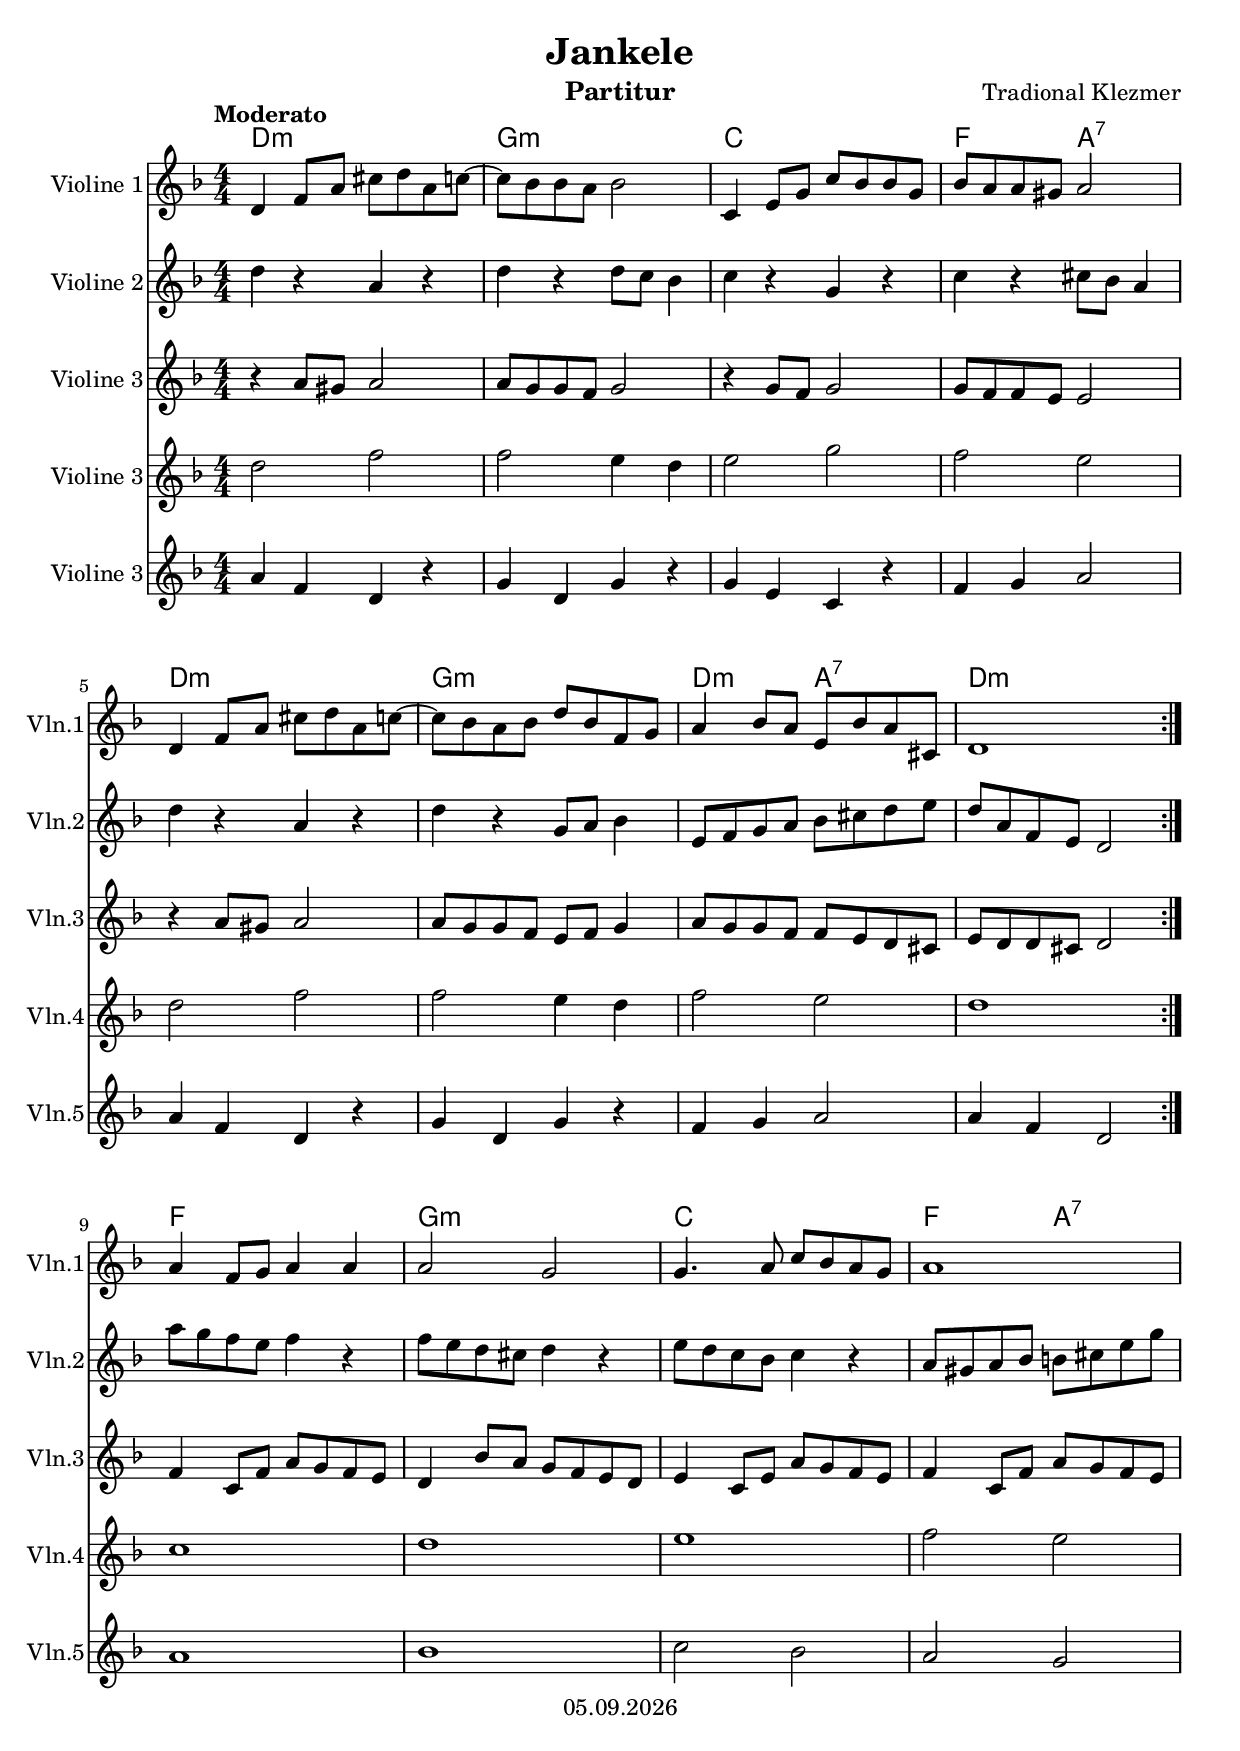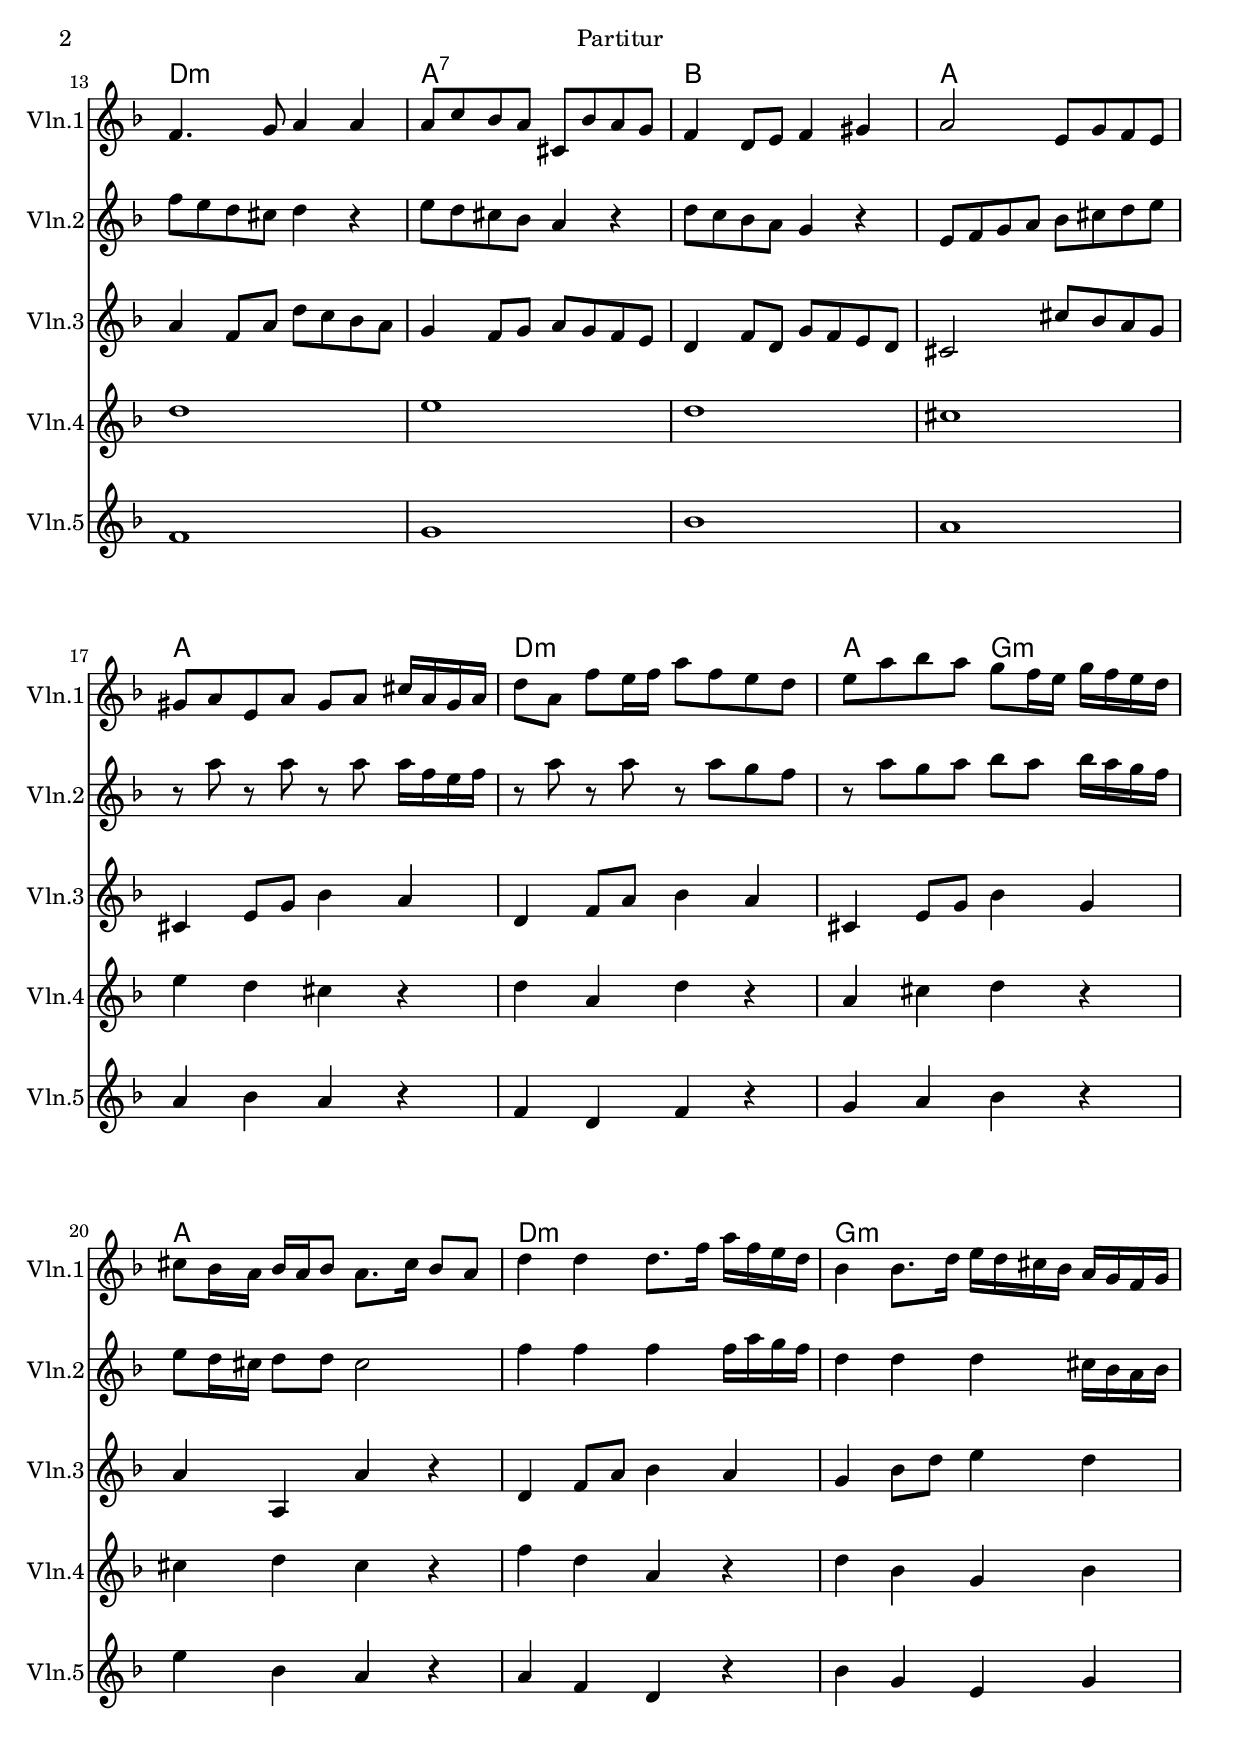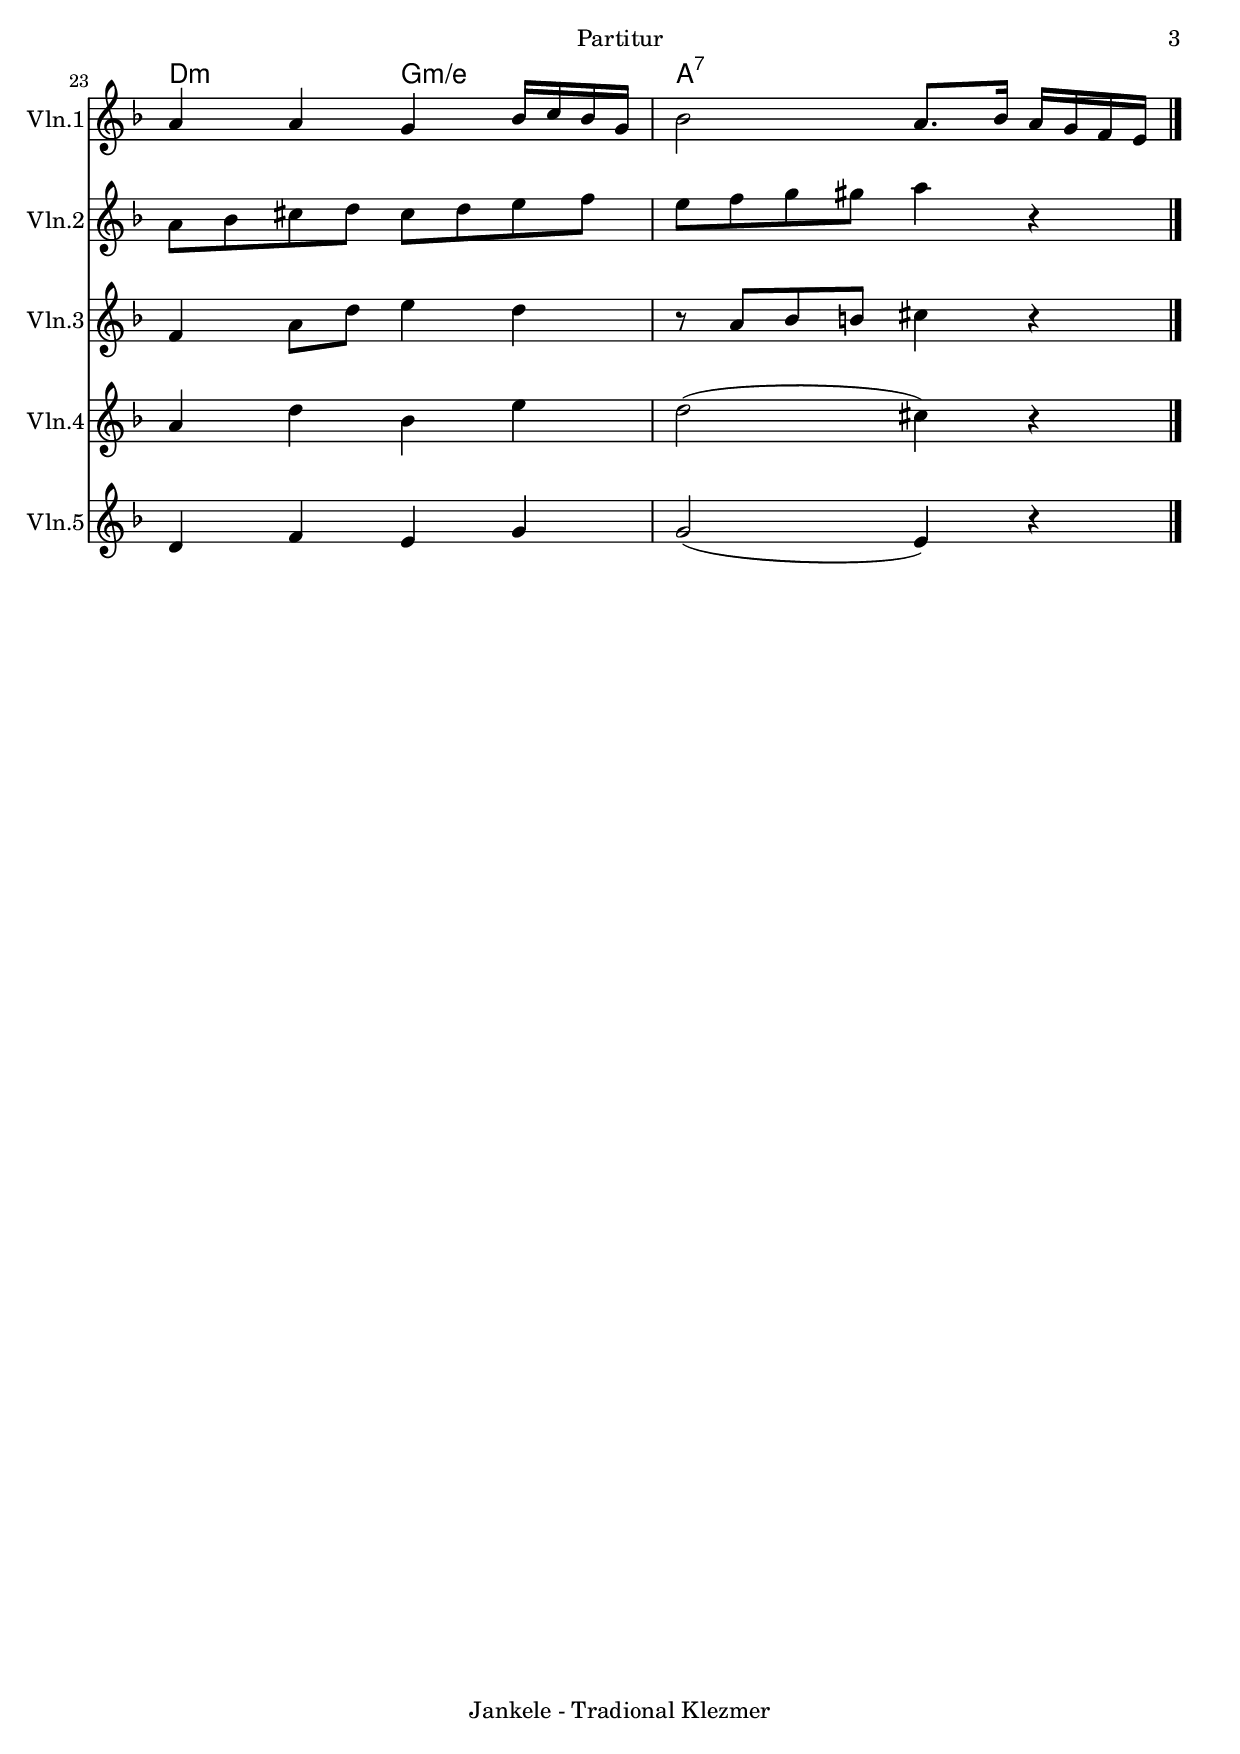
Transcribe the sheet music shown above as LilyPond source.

\version "2.18.2"

\include "../globals.ily"
\version "2.18.2"

\include "../globals.ily"

violinI = {
  \globalSettings
  \clef treble
  \relative d' {
    \repeat volta 2 {
      d4 f8 a cis d a c~ | c bes bes a bes2 | c,4 e8 g c bes bes g | bes a a gis a2 | \break
      d,4 f8 a cis d a c~ | c bes a bes d bes f g | a4 bes8 a e bes' a cis, | d1 \break
    }
    a'4 f8 g a4 a | a2 g | g4. a8 c bes a g | a1 \break
    f4. g8 a4 a | a8 c bes a cis, bes' a g | f4 d8 e f4 gis | a2 e8 g f e | \break
    gis8 a e a gis a cis16 a gis a | d8 a f' e16 f a8 f e d | e a bes a g f16 e g f e d | \break
    cis8 bes16 a bes a bes8 a8. cis16 bes8 a | d4 d d8. f16 a f e d | bes4 bes8. d16 e d cis bes a g f g | \break
    a4 a g bes16 c bes g | bes2 a8. bes16 a g f e |
    \bar "|."
  }
}

\version "2.18.2"

\include "../globals.ily"

violinII = {
  \globalSettings
  \clef treble
  \relative d'' {
    \repeat volta 2 {
      d4 r a r | d r d8 c bes4 | c4 r g r | c r cis8 bes a4 | \break
      d4 r a r | d r g,8 a bes4 | e,8 f g a bes cis d e | d8 a f e d2 | \break
    } 
    a''8 g f e f4 r | f8 e d cis d4 r | e8 d c bes c4 r | a8 gis a bes b cis e g | \break
    f8 e d cis d4 r | e8 d cis bes a4 r | d8 c bes a g4 r | e8 f g a bes cis d e | \break
    r8 a r a r a a16 f e f | r8 a r a r a g f | r a g a bes a bes16 a g f | \break
    e8 d16 cis d8 d cis2 | f4 f f f16 a g f | d4 d d cis16 bes a bes | \break
    a8 bes cis d cis d e f | e f g gis a4 r | 
    \bar "|."
  }
}

\version "2.18.2"

\include "../globals.ily"

violinIII = {
  \globalSettings
  \clef treble
  \relative a' {
    \repeat volta 2 {
      r4 a8 gis a2 | a8 g g f g2 | r4 g8 f g2 | g8 f f e e2 | \break
      r4 a8 gis a2 | a8 g g f e f g4 | a8 g g f f e d cis | e d d cis d2 | \break
    }
    f4 c8 f a g f e | d4 bes'8 a g f e d | e4 c8 e a g f e | f4 c8 f a g f e | \break
    a4 f8 a d c bes a | g4 f8 g a g f e | d4 f8 d g f e d | cis2 cis'8 bes a g | \break
    cis,4 e8 g bes4 a | d,4 f8 a bes4 a | cis,4 e8 g bes4 g | \break
    a4 a,4 a'4 r | d,4 f8 a bes4 a | g4 bes8 d e4 d | \break
    f,4 a8 d e4 d | r8 a bes b cis4 r |
    \bar "|."
  }
}

\version "2.18.2"

\include "../globals.ily"

violinIV = {
  \globalSettings
  \clef treble
  \relative d'' {
    \repeat volta 2 {
      d2 f | f e4 d | e2 g | f e | \break
      d2 f | f e4 d | f2 e | d1 | \break
    }
    c1 | d | e | f2 e | \break
    d1 | e | d | cis | \break
    e4 d cis r | d a d r | a cis d r | \break
    cis4 d cis r | f d a r | d bes g bes | \break
    a d bes e | d2( cis4) r | 
    \bar "|."
    
  }
}


\version "2.18.2"

\include "../globals.ily"

violinV = {
  \globalSettings
  \clef treble
  \relative a' {
    \repeat volta 2 {
      a4 f d r | g d g r | g e c r | f g a2 | \break
      a4 f d r | g d g r | f g a2 | a4 f d2 | \break
    }
    a'1 | bes | c2 bes | a g | \break
    f1 | g | bes | a | \break
    a4 bes a r | f d f r | g a bes r | \break
    e4 bes a r | a f d r | bes' g e g | \break
    d4 f e g | g2( e4) r |\break 
    \bar "|."
  }
}

\version "2.18.2"

\include "../globals.ily"

guitarChords = \chordmode {
    \globalSettings
    \repeat volta 2 {
      d1:m | g:m | c | f2 a:7 | \break
      d1:m | g:m | d2:m a:7 | d1:m | \break
    }
    f1 | g:m | c | f2 a:7 | \break
    d1:m | a:7 | bes | a | \break 
    a | d:m | a2 g:m | \break
    a1 | d:m | g:m | \break
    d2:m g:m/e | a1:7 | 
}



\header {
  instrument = "Partitur"
}


\score {
  <<
    \new ChordNames { \germanChords \guitarChords }
    \new Staff \with { instrumentName = "Violine 1" shortInstrumentName = "Vln.1" } { \violinI }
    \new Staff \with { instrumentName = "Violine 2" shortInstrumentName = "Vln.2" } { \violinII }
    \new Staff \with { instrumentName = "Violine 3" shortInstrumentName = "Vln.3" } { \violinIII }
    \new Staff \with { instrumentName = "Violine 3" shortInstrumentName = "Vln.4" } { \violinIV }
    \new Staff \with { instrumentName = "Violine 3" shortInstrumentName = "Vln.5" } { \violinV }
    
  >>
  \layout {
    indent = 1.5\cm
    short-indent = 0.5\cm
  }
}
